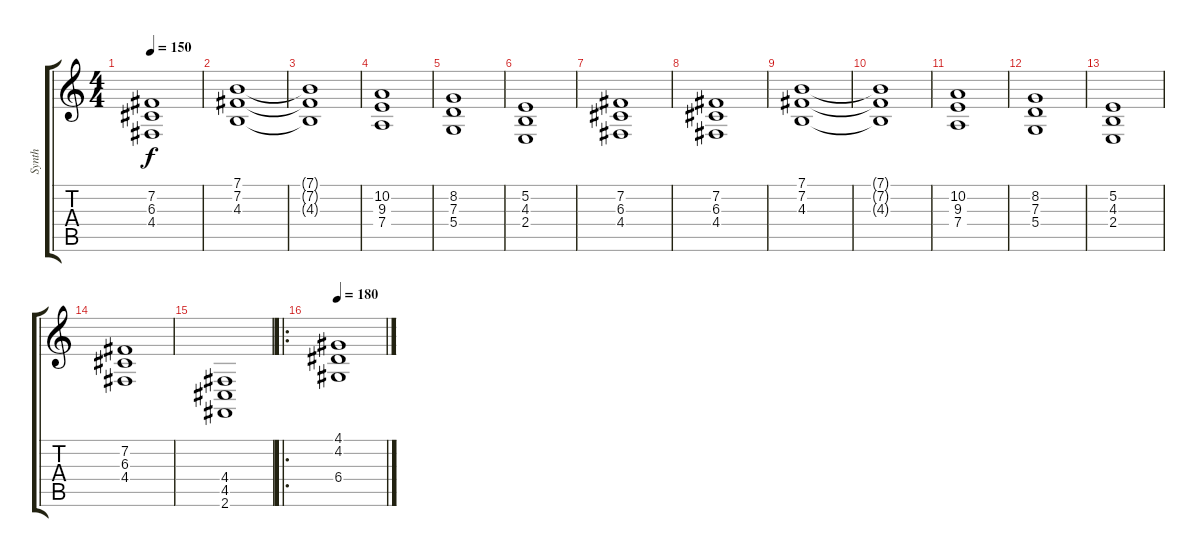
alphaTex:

\track ("Synth" "Synth") {instrument choiraahs}
\staff {score tabs}
\tuning (E4 B3 G3 D3 A2 E2) {hide}
\ts (4 4)
\tempo 150
\clef g2
\ks c
(7.2 6.3 4.4).1{dy f} |
(7.1 7.2 4.3).1 |
(7.1{t} 7.2{t} 4.3{t}).1 |
(10.2 9.3 7.4).1 |
(8.2 7.3 5.4).1 |
(5.2 4.3 2.4).1 |
(7.2 6.3 4.4).1 |
(7.2 6.3 4.4).1 |
(7.1 7.2 4.3).1 |
(7.1{t} 7.2{t} 4.3{t}).1 |
(10.2 9.3 7.4).1 |
(8.2 7.3 5.4).1 |
(5.2 4.3 2.4).1 |
(7.2 6.3 4.4).1 |
(4.4 4.5 2.6).1 |
\ro
\tempo 180
(4.1 4.2 6.4).1
